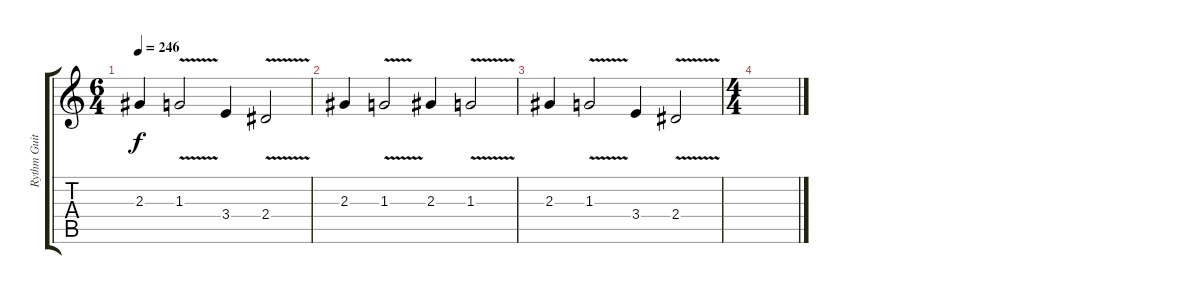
\track ("Rythm Guitar" "Rythm Guit") {instrument acousticguitarsteel}
\staff {score tabs}
\tuning (Eb4 Bb3 Gb3 Db3 Ab2 Eb2) {hide}
\ts (6 4)
\tempo 246
\clef g2
\ks c
2.3.4{dy f instrument distortionguitar} 1.3{v}.2 3.4.4 2.4{v}.2 |
2.3.4 1.3{v}.2 2.3.4 1.3{v}.2 |
2.3.4 1.3{v}.2 3.4.4 2.4{v}.2 |
\ts (4 4)
